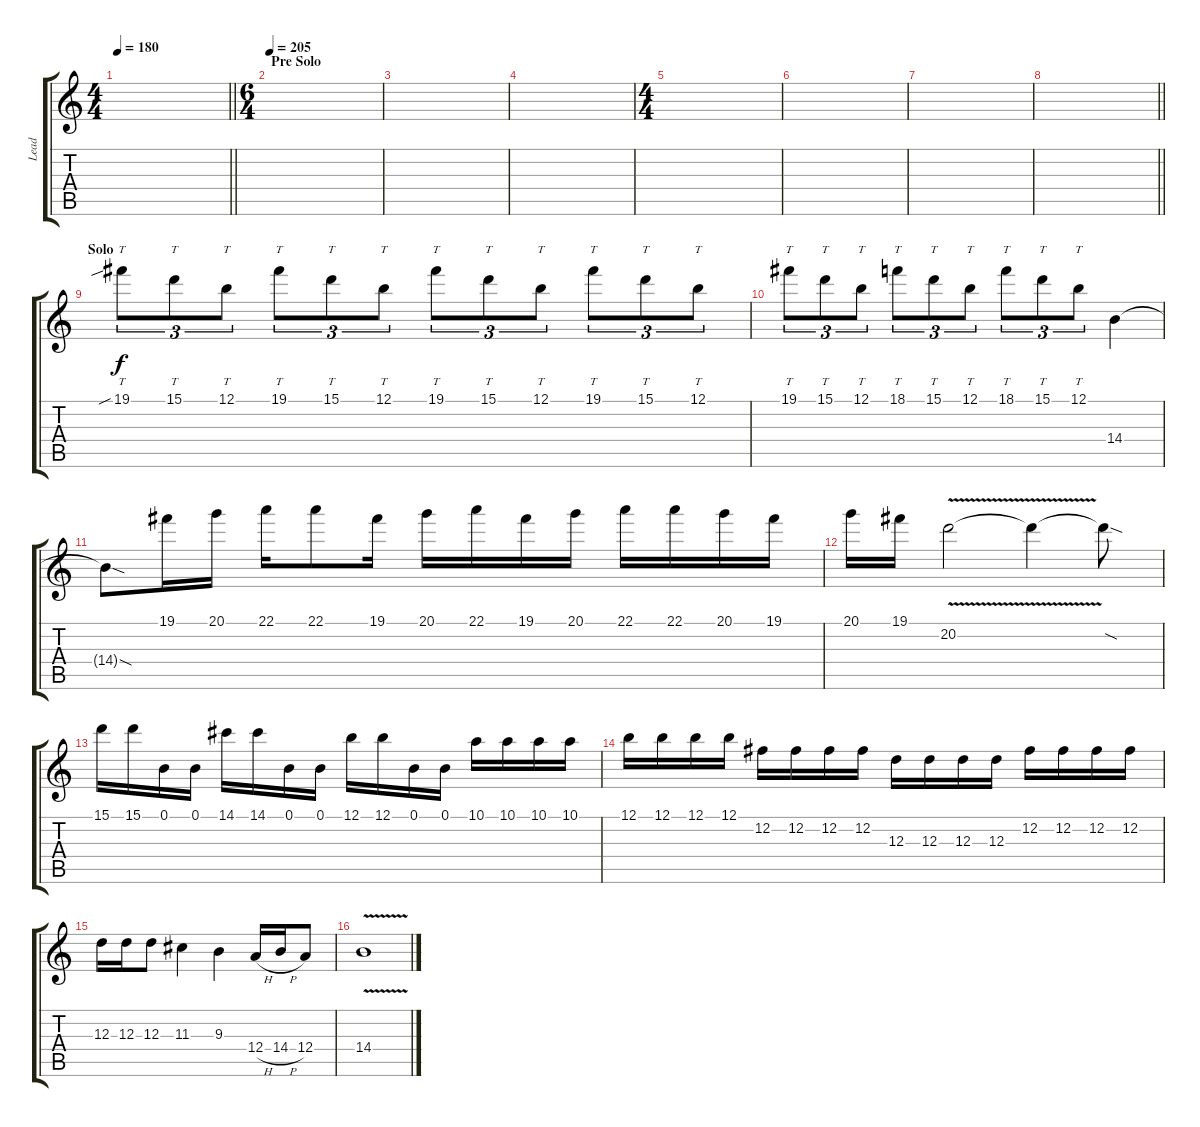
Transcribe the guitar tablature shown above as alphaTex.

\track ("Lead" "Lead") {instrument distortionguitar}
\staff {score tabs}
\tuning (B3 Gb3 D3 A2 E2 B1) {hide}
\ts (4 4)
\tempo 180
\clef g2
\barLineRight lightlight
\ks c
|
\ts (6 4)
\section ("" "Pre Solo")
\tempo 205
|
|
|
\ts (4 4)
|
|
|
\barLineRight lightlight
|
\section ("" "Solo")
19.1{sib}.8{tt tu (3 2)} 15.1.8{tt tu (3 2)} 12.1.8{tt tu (3 2)} 19.1.8{tt tu (3 2)} 15.1.8{tt tu (3 2)} 12.1.8{tt tu (3 2)} 19.1.8{tt tu (3 2)} 15.1.8{tt tu (3 2)} 12.1.8{tt tu (3 2)} 19.1.8{tt tu (3 2)} 15.1.8{tt tu (3 2)} 12.1.8{tt tu (3 2)} |
19.1.8{tt tu (3 2)} 15.1.8{tt tu (3 2)} 12.1.8{tt tu (3 2)} 18.1.8{tt tu (3 2)} 15.1.8{tt tu (3 2)} 12.1.8{tt tu (3 2)} 18.1.8{tt tu (3 2)} 15.1.8{tt tu (3 2)} 12.1.8{tt tu (3 2)} 14.4.4 |
14.4{sod t}.8 19.1.16 20.1.16 22.1.16 22.1.8 19.1.16 20.1.16 22.1.16 19.1.16 20.1.16 22.1.16 22.1.16 20.1.16 19.1.16 |
20.1.16 19.1.16 20.2{v}.2 20.2{t}.4 20.2{sod t}.8 |
15.1.16 15.1.16 0.1.16 0.1.16 14.1.16 14.1.16 0.1.16 0.1.16 12.1.16 12.1.16 0.1.16 0.1.16 10.1.16 10.1.16 10.1.16 10.1.16 |
12.1.16 12.1.16 12.1.16 12.1.16 12.2.16 12.2.16 12.2.16 12.2.16 12.3.16 12.3.16 12.3.16 12.3.16 12.2.16 12.2.16 12.2.16 12.2.16 |
12.3.16 12.3.16 12.3.8 11.3.4 9.3.4 12.4{h}.16 14.4{h}.16 12.4.8 |
14.4{v}.1
